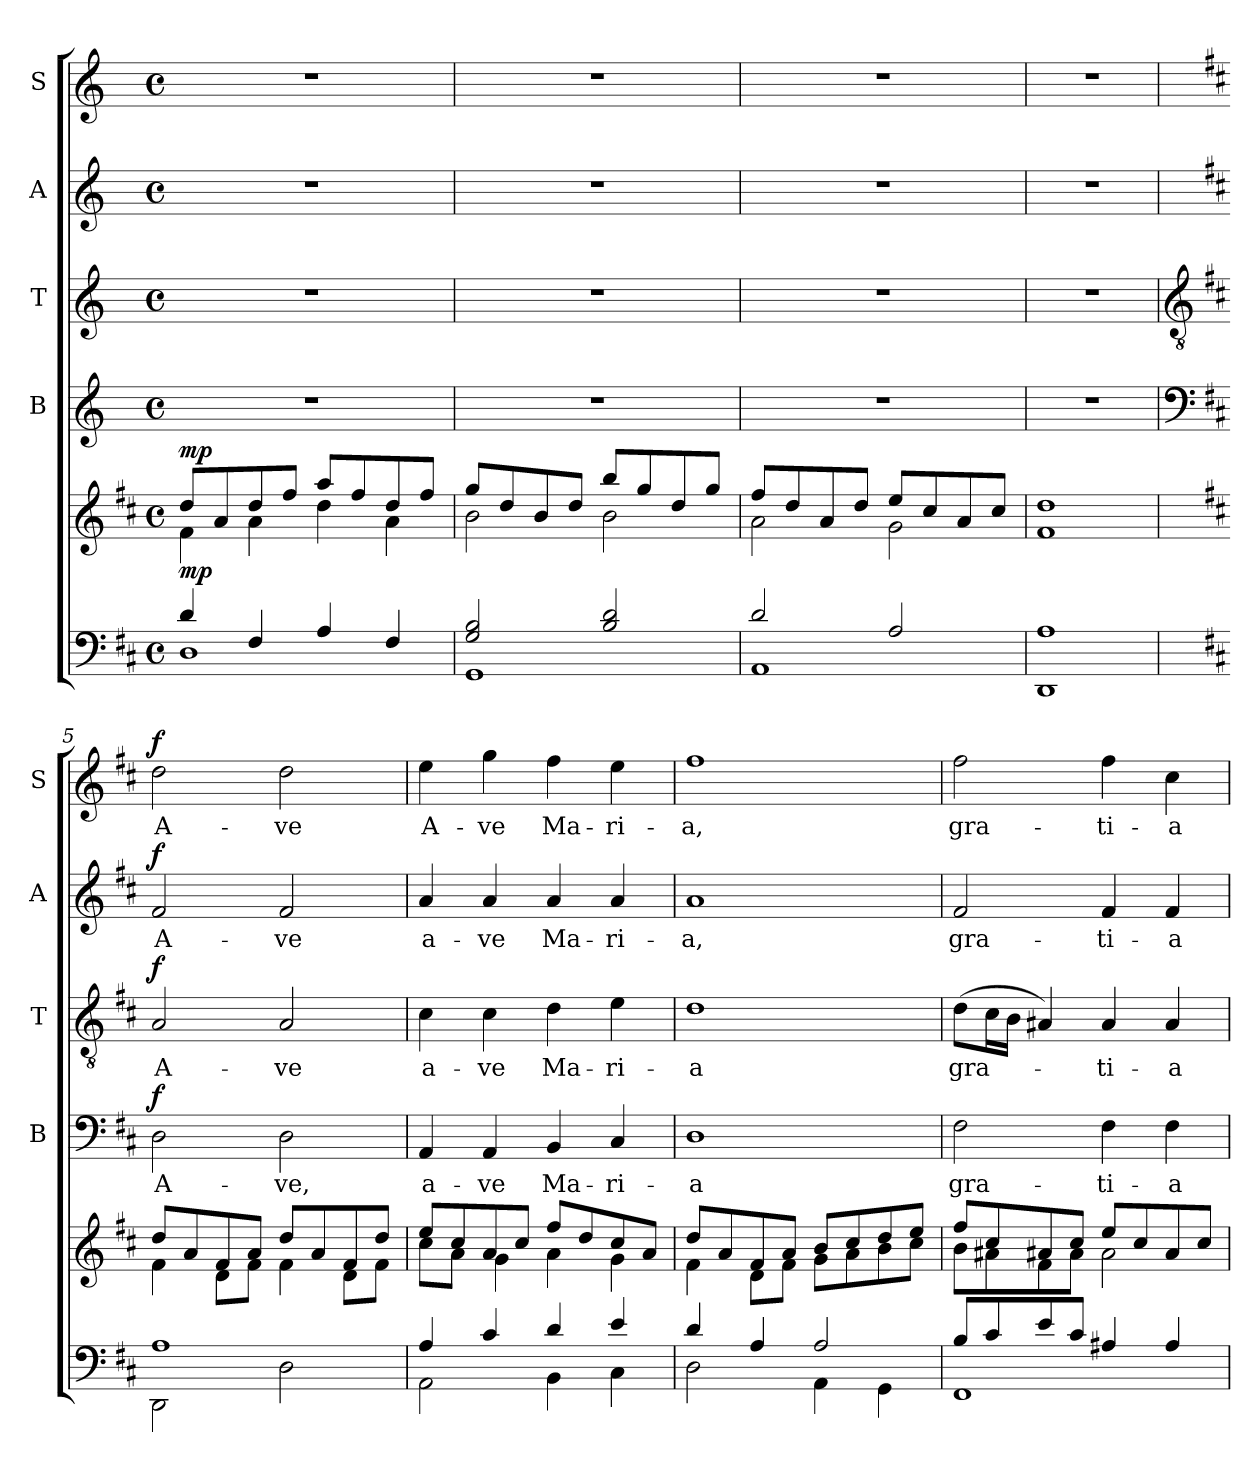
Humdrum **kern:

**kern	**dynam	**kern	**dynam	**kern	**text	**dynam	**kern	**text	**dynam	**kern	**text	**dynam	**kern	**text	**dynam
*part6	*part6	*part5	*part5	*part4	*part4	*part4	*part3	*part3	*part3	*part2	*part2	*part2	*part1	*part1	*part1
*staff6	*staff6	*staff5	*staff5	*staff4	*staff4	*staff4	*staff3	*staff3	*staff3	*staff2	*staff2	*staff2	*staff1	*staff1	*staff1
*	*	*	*	*I"B	*	*	*I"T	*	*	*I"A	*	*	*I"S	*	*
*	*	*	*	*I'B	*	*	*I'T	*	*	*I'A	*	*	*I'S	*	*
*clefF4	*	*clefG2	*	*clefG2	*	*	*clefG2	*	*	*clefG2	*	*	*clefG2	*	*
*k[f#c#]	*	*k[f#c#]	*	*k[]	*	*	*k[]	*	*	*k[]	*	*	*k[]	*	*
*D:	*	*D:	*	*C:	*	*	*C:	*	*	*C:	*	*	*C:	*	*
*M4/4	*	*M4/4	*	*M4/4	*	*	*M4/4	*	*	*M4/4	*	*	*M4/4	*	*
*met(c)	*	*met(c)	*	*met(c)	*	*	*met(c)	*	*	*met(c)	*	*	*met(c)	*	*
=1	=1	=1	=1	=1	=1	=1	=1	=1	=1	=1	=1	=1	=1	=1	=1
*^	*	*^	*	*	*	*	*	*	*	*	*	*	*	*	*
!	!	!LO:DY:a	!	!	!LO:DY:a	!	!	!	!	!	!	!	!	!	!	!	!
4d/	1D	mp	8dd/L	4f#\	mp	1r	.	.	1r	.	.	1r	.	.	1r	.	.
.	.	.	8a/	.	.	.	.	.	.	.	.	.	.	.	.	.	.
4F#/	.	.	8dd/	4a\	.	.	.	.	.	.	.	.	.	.	.	.	.
.	.	.	8ff#/J	.	.	.	.	.	.	.	.	.	.	.	.	.	.
4A/	.	.	8aa/L	4dd\	.	.	.	.	.	.	.	.	.	.	.	.	.
.	.	.	8ff#/	.	.	.	.	.	.	.	.	.	.	.	.	.	.
4F#/	.	.	8dd/	4a\	.	.	.	.	.	.	.	.	.	.	.	.	.
.	.	.	8ff#/J	.	.	.	.	.	.	.	.	.	.	.	.	.	.
=2	=2	=2	=2	=2	=2	=2	=2	=2	=2	=2	=2	=2	=2	=2	=2	=2	=2
2G/ 2B/	1GG	.	8gg/L	2b\	.	1r	.	.	1r	.	.	1r	.	.	1r	.	.
.	.	.	8dd/	.	.	.	.	.	.	.	.	.	.	.	.	.	.
.	.	.	8b/	.	.	.	.	.	.	.	.	.	.	.	.	.	.
.	.	.	8dd/J	.	.	.	.	.	.	.	.	.	.	.	.	.	.
2B/ 2d/	.	.	8bb/L	2b\	.	.	.	.	.	.	.	.	.	.	.	.	.
.	.	.	8gg/	.	.	.	.	.	.	.	.	.	.	.	.	.	.
.	.	.	8dd/	.	.	.	.	.	.	.	.	.	.	.	.	.	.
.	.	.	8gg/J	.	.	.	.	.	.	.	.	.	.	.	.	.	.
=3	=3	=3	=3	=3	=3	=3	=3	=3	=3	=3	=3	=3	=3	=3	=3	=3	=3
2d/	1AA	.	8ff#/L	2a\	.	1r	.	.	1r	.	.	1r	.	.	1r	.	.
.	.	.	8dd/	.	.	.	.	.	.	.	.	.	.	.	.	.	.
.	.	.	8a/	.	.	.	.	.	.	.	.	.	.	.	.	.	.
.	.	.	8dd/J	.	.	.	.	.	.	.	.	.	.	.	.	.	.
2A/	.	.	8ee/L	2g\	.	.	.	.	.	.	.	.	.	.	.	.	.
.	.	.	8cc#/	.	.	.	.	.	.	.	.	.	.	.	.	.	.
.	.	.	8a/	.	.	.	.	.	.	.	.	.	.	.	.	.	.
.	.	.	8cc#/J	.	.	.	.	.	.	.	.	.	.	.	.	.	.
*v	*v	*	*	*	*	*	*	*	*	*	*	*	*	*	*	*	*
*	*	*v	*v	*	*	*	*	*	*	*	*	*	*	*	*	*
=4	=4	=4	=4	=4	=4	=4	=4	=4	=4	=4	=4	=4	=4	=4	=4
1DD 1A	.	1f# 1dd	.	1r	.	.	1r	.	.	1r	.	.	1r	.	.
!!LO:LB:g=z
=5	=5	=5	=5	=5	=5	=5	=5	=5	=5	=5	=5	=5	=5	=5	=5
*	*	*	*	*clefF4	*	*	*clefGv2	*	*	*	*	*	*	*	*
*	*	*	*	*k[f#c#]	*	*	*k[f#c#]	*	*	*k[f#c#]	*	*	*k[f#c#]	*	*
*	*	*	*	*D:	*	*	*D:	*	*	*D:	*	*	*D:	*	*
*^	*	*^	*	*	*	*	*	*	*	*	*	*	*	*	*
!	!	!	!	!	!	!	!LO:LY:b	!LO:DY:a	!	!LO:LY:b	!LO:DY:a	!	!LO:LY:b	!LO:DY:a	!	!LO:LY:b	!LO:DY:a
1A	2DD\	.	8dd/L	4f#\	.	2D\	A-	f	2A/	A-	f	2f#/	A-	f	2dd\	A-	f
.	.	.	8a/	.	.	.	.	.	.	.	.	.	.	.	.	.	.
.	.	.	8f#/	8d\L	.	.	.	.	.	.	.	.	.	.	.	.	.
.	.	.	8a/J	8f#\J	.	.	.	.	.	.	.	.	.	.	.	.	.
!	!	!	!	!	!	!	!LO:LY:b	!	!	!LO:LY:b	!	!	!LO:LY:b	!	!	!LO:LY:b	!
.	2D\	.	8dd/L	4f#\	.	2D\	-ve,	.	2A/	-ve	.	2f#/	-ve	.	2dd\	-ve	.
.	.	.	8a/	.	.	.	.	.	.	.	.	.	.	.	.	.	.
.	.	.	8f#/	8d\L	.	.	.	.	.	.	.	.	.	.	.	.	.
.	.	.	8dd/J	8f#\J	.	.	.	.	.	.	.	.	.	.	.	.	.
=6	=6	=6	=6	=6	=6	=6	=6	=6	=6	=6	=6	=6	=6	=6	=6	=6	=6
!	!	!	!	!	!	!	!LO:LY:b	!	!	!LO:LY:b	!	!	!LO:LY:b	!	!	!LO:LY:b	!
4A/	2AA\	.	8ee/L	8cc#\L	.	4AA/	a-	.	4c#\	a-	.	4a/	a-	.	4ee\	A-	.
.	.	.	8cc#/	8a\J	.	.	.	.	.	.	.	.	.	.	.	.	.
!	!	!	!	!	!	!	!LO:LY:b	!	!	!LO:LY:b	!	!	!LO:LY:b	!	!	!LO:LY:b	!
4c#/	.	.	8a/	4g\	.	4AA/	-ve	.	4c#\	-ve	.	4a/	-ve	.	4gg\	-ve	.
.	.	.	8cc#/J	.	.	.	.	.	.	.	.	.	.	.	.	.	.
!	!	!	!	!	!	!	!LO:LY:b	!	!	!LO:LY:b	!	!	!LO:LY:b	!	!	!LO:LY:b	!
4d/	4BB\	.	8ff#/L	4a\	.	4BB/	Ma-	.	4d\	Ma-	.	4a/	Ma-	.	4ff#\	Ma-	.
.	.	.	8dd/	.	.	.	.	.	.	.	.	.	.	.	.	.	.
!	!	!	!	!	!	!	!LO:LY:b	!	!	!LO:LY:b	!	!	!LO:LY:b	!	!	!LO:LY:b	!
4e/	4C#\	.	8cc#/	4g\	.	4C#/	-ri-	.	4e\	-ri-	.	4a/	-ri-	.	4ee\	-ri-	.
.	.	.	8a/J	.	.	.	.	.	.	.	.	.	.	.	.	.	.
=7	=7	=7	=7	=7	=7	=7	=7	=7	=7	=7	=7	=7	=7	=7	=7	=7	=7
!	!	!	!	!	!	!	!LO:LY:b	!	!	!LO:LY:b	!	!	!LO:LY:b	!	!	!LO:LY:b	!
4d/	2D\	.	8dd/L	4f#\	.	1D	-a	.	1d	-a	.	1a	-a,	.	1ff#	-a,	.
.	.	.	8a/	.	.	.	.	.	.	.	.	.	.	.	.	.	.
4A/	.	.	8f#/	8d\L	.	.	.	.	.	.	.	.	.	.	.	.	.
.	.	.	8a/J	8f#\J	.	.	.	.	.	.	.	.	.	.	.	.	.
2A/	4AA\	.	8b/L	8g\L	.	.	.	.	.	.	.	.	.	.	.	.	.
.	.	.	8cc#/	8a\	.	.	.	.	.	.	.	.	.	.	.	.	.
.	4GG\	.	8dd/	8b\	.	.	.	.	.	.	.	.	.	.	.	.	.
.	.	.	8ee/J	8cc#\J	.	.	.	.	.	.	.	.	.	.	.	.	.
=8	=8	=8	=8	=8	=8	=8	=8	=8	=8	=8	=8	=8	=8	=8	=8	=8	=8
!	!	!	!	!	!	!	!LO:LY:b	!	!	!LO:LY:b	!	!	!LO:LY:b	!	!	!LO:LY:b	!
8B/L	1FF#	.	8ff#/L	8b\L	.	2F#\	gra-	.	(>8d\L	gra-	.	2f#/	gra-	.	2ff#\	gra-	.
8c#/	.	.	8cc#/	8a#X\	.	.	.	.	16c#\L	.	.	.	.	.	.	.	.
.	.	.	.	.	.	.	.	.	16B\JJ	.	.	.	.	.	.	.	.
8e/	.	.	8a#X/	8f#\	.	.	.	.	4A#X/)	.	.	.	.	.	.	.	.
8c#/J	.	.	8cc#/J	8a#\J	.	.	.	.	.	.	.	.	.	.	.	.	.
!	!	!	!	!	!	!	!LO:LY:b	!	!	!LO:LY:b	!	!	!LO:LY:b	!	!	!LO:LY:b	!
4A#X/	.	.	8ee/L	2a#\	.	4F#\	-ti-	.	4A#/	-ti-	.	4f#/	-ti-	.	4ff#\	-ti-	.
.	.	.	8cc#/	.	.	.	.	.	.	.	.	.	.	.	.	.	.
!	!	!	!	!	!	!	!LO:LY:b	!	!	!LO:LY:b	!	!	!LO:LY:b	!	!	!LO:LY:b	!
4A#/	.	.	8a#/	.	.	4F#\	-a	.	4A#/	-a	.	4f#/	-a	.	4cc#\	-a	.
.	.	.	8cc#/J	.	.	.	.	.	.	.	.	.	.	.	.	.	.
*v	*v	*	*	*	*	*	*	*	*	*	*	*	*	*	*	*	*
*	*	*v	*v	*	*	*	*	*	*	*	*	*	*	*	*	*
=	=	=	=	=	=	=	=	=	=	=	=	=	=	=	=
*-	*-	*-	*-	*-	*-	*-	*-	*-	*-	*-	*-	*-	*-	*-	*-
